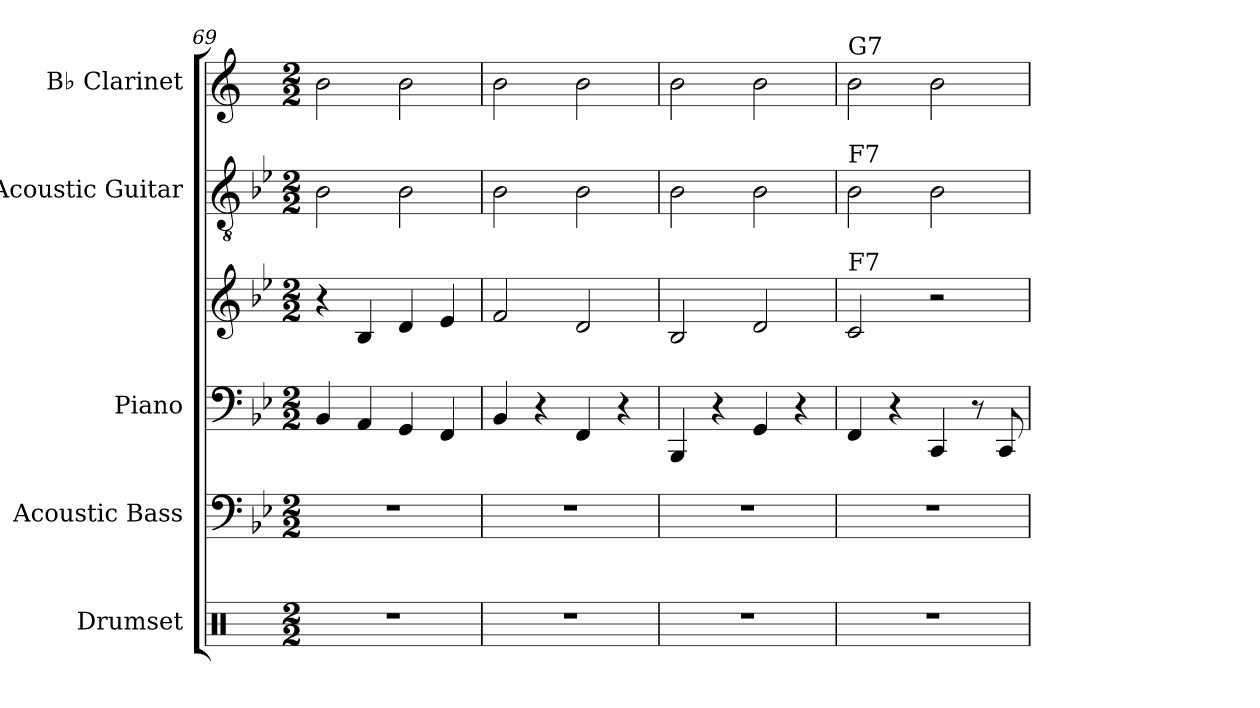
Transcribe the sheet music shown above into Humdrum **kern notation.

**kern	**kern	**kern	**kern	**kern	**kern
*part5	*part4	*part3	*part3	*part2	*part1
*staff6	*staff5	*staff4	*staff3	*staff2	*staff1
*I"Drumset	*I"Acoustic Bass	*I"Piano	*	*I"Acoustic Guitar	*I"B♭ Clarinet
*I'D. Set	*I'Bass	*I'Pno.	*	*I'Guit.	*I'B♭ Cl.
*clefX	*clefF4	*clefF4	*clefG2	*clefGv2	*clefG2
*	*ITrd7c12	*	*	*	*ITrd1c2
*k[]	*k[b-e-]	*k[b-e-]	*k[b-e-]	*k[b-e-]	*k[b-e-]
*M2/2	*M2/2	*M2/2	*M2/2	*M2/2	*M2/2
=69	=69	=69	=69	=69	=69
1r	1r	4BB-/	4r	2B-	2a
.	.	4AA/	4B-/	.	.
.	.	4GG/	4d/	2B-	2a
.	.	4FF/	4e-/	.	.
=70	=70	=70	=70	=70	=70
1r	1r	4BB-/	2f/	2B-	2a
.	.	4r	.	.	.
.	.	4FF/	2d/	2B-	2a
.	.	4r	.	.	.
=71	=71	=71	=71	=71	=71
1r	1r	4BBB-/	2B-/	2B-	2a
.	.	4r	.	.	.
.	.	4GG/	2d/	2B-	2a
.	.	4r	.	.	.
=72	=72	=72	=72	=72	=72
!	!	!	!	!	!LO:TX:a:t=G7
!	!	!	!	!LO:TX:a:t=F7	!
!	!	!	!LO:TX:a:t=F7	!	!
1r	1r	4FF/	2c/	2B-	2a
.	.	4r	.	.	.
.	.	4CC/	2r	2B-	2a
.	.	8r	.	.	.
.	.	8CC/	.	.	.
=	=	=	=	=	=
*-	*-	*-	*-	*-	*-
